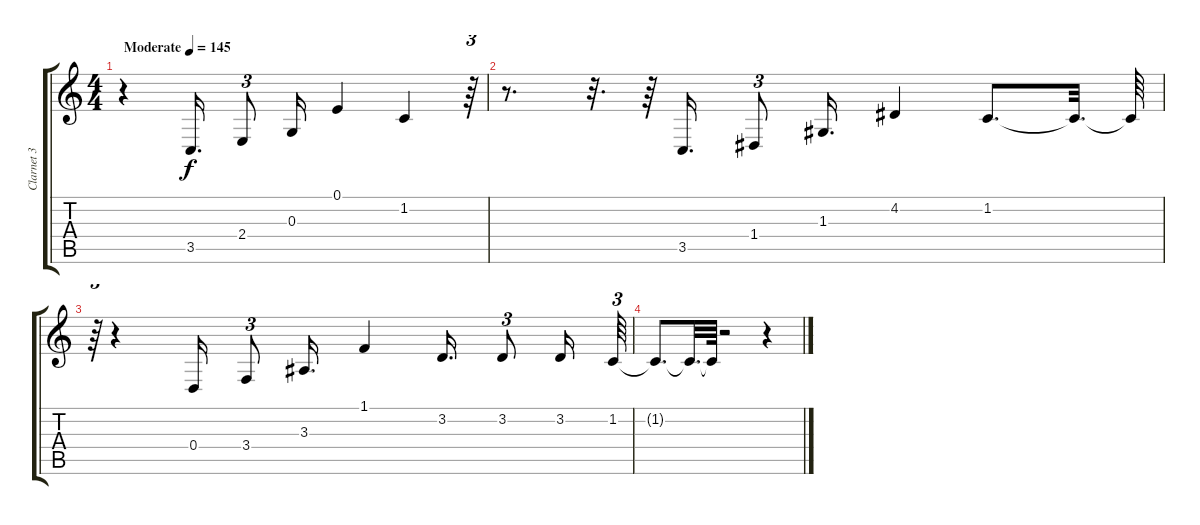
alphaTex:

\track ("Clarnet 3" "Clarnet 3") {instrument clarinet}
\staff {score tabs}
\tuning (E4 B3 G3 D3 A2 E2) {hide}
\ts (4 4)
\tempo (145 "Moderate")
\clef g2
\ks c
r.4{dy f instrument clarinet} 3.5.16{d} 2.4.8{tu (3 2)} 0.3.16 0.1.4 1.2.4 r.64{tu (3 2)} |
r.8{d} r.32{d} r.64 3.5.16{d} 1.4.8{tu (3 2)} 1.3.16{d} 4.2.4 1.2.8{d} 1.2{t}.32{d} 1.2{t}.64 |
r.64{tu (3 2)} r.4 0.4.16 3.4.8{tu (3 2)} 3.3.16{d} 1.1.4 3.2.16{d} 3.2.8{tu (3 2)} 3.2.16 1.2.64{tu (3 2)} |
1.2{t}.8{d} 1.2{t}.32{d} 1.2{t}.64 r.2 r.4
